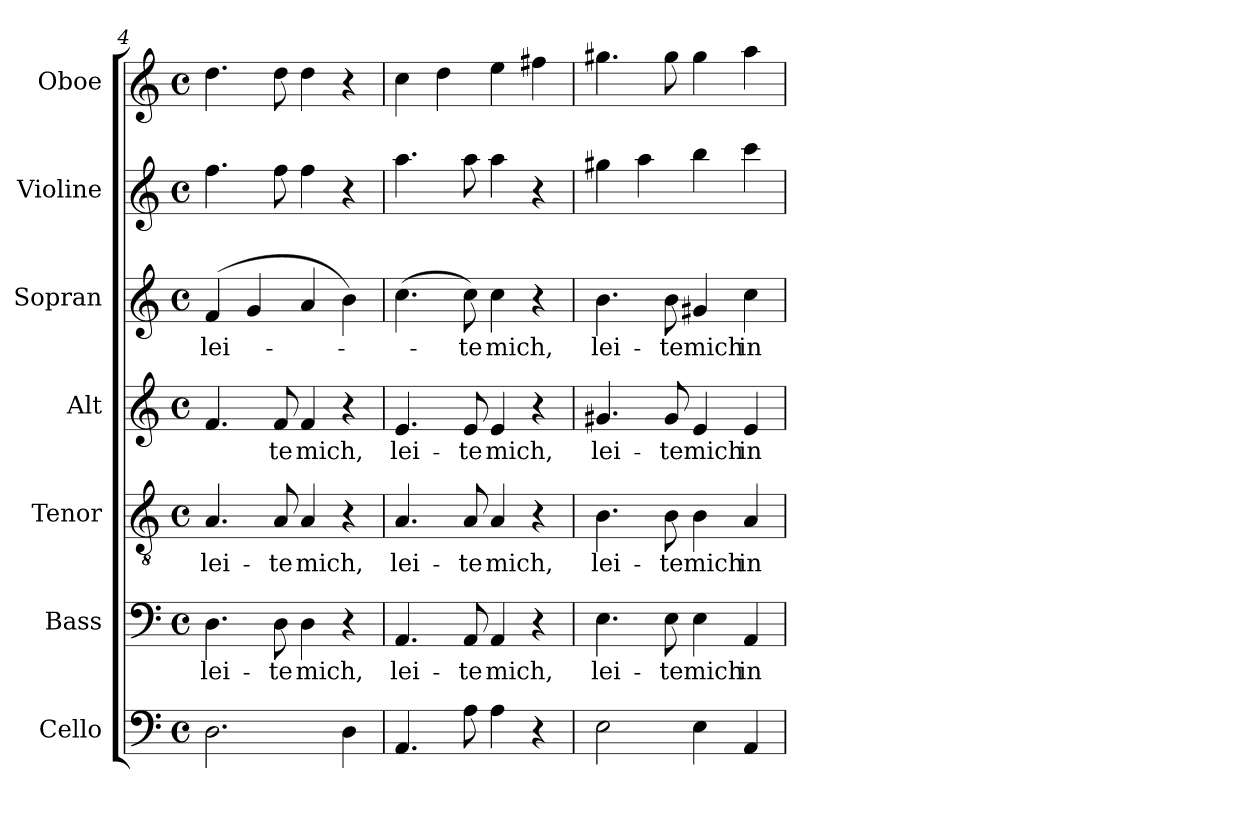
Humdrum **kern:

**kern	**kern	**text	**kern	**text	**kern	**text	**kern	**text	**kern	**kern
*part7	*part6	*part6	*part5	*part5	*part4	*part4	*part3	*part3	*part2	*part1
*staff7	*staff6	*staff6	*staff5	*staff5	*staff4	*staff4	*staff3	*staff3	*staff2	*staff1
*I"Cello	*I"Bass	*	*I"Tenor	*	*I"Alt	*	*I"Sopran	*	*I"Violine	*I"Oboe
*	*I'B.	*	*I'T.	*	*I'A.	*	*I'S.	*	*I'Vln. 1	*I'Ob.
*clefF4	*clefF4	*	*clefGv2	*	*clefG2	*	*clefG2	*	*clefG2	*clefG2
*	*	*	*ITrd7c12	*	*	*	*	*	*	*
*k[]	*k[]	*	*k[]	*	*k[]	*	*k[]	*	*k[]	*k[]
*C:	*C:	*	*C:	*	*C:	*	*C:	*	*C:	*C:
*M4/4	*M4/4	*	*M4/4	*	*M4/4	*	*M4/4	*	*M4/4	*M4/4
*met(c)	*met(c)	*	*met(c)	*	*met(c)	*	*met(c)	*	*met(c)	*met(c)
=4	=4	=4	=4	=4	=4	=4	=4	=4	=4	=4
!	!	!LO:LY:b:color=#000000	!	!	!	!	!	!	!	!
!	!	!	!	!LO:LY:b:color=#000000	!	!	!	!	!	!
!	!	!	!	!	!	!	!	!LO:LY:b:color=#000000	!	!
2.Di\	4.Di\	lei-	4.AAi/	lei-	4.fi/	.	(4fi/	lei-	4.ffi\	4.ddi\
.	.	.	.	.	.	.	4gi/	.	.	.
!	!	!LO:LY:b:color=#000000	!	!	!	!	!	!	!	!
!	!	!	!	!LO:LY:b:color=#000000	!	!	!	!	!	!
!	!	!	!	!	!	!LO:LY:b:color=#000000	!	!	!	!
.	8Di\	-te	8AAi/	-te	8fi/	-te	.	.	8ffi\	8ddi\
!	!	!LO:LY:b:color=#000000	!	!	!	!	!	!	!	!
!	!	!	!	!LO:LY:b:color=#000000	!	!	!	!	!	!
!	!	!	!	!	!	!LO:LY:b:color=#000000	!	!	!	!
.	4Di\	mich,	4AAi/	mich,	4fi/	mich,	4ai/	.	4ffi\	4ddi\
4Di\	4r	.	4r	.	4r	.	4bi\)	.	4r	4r
=5	=5	=5	=5	=5	=5	=5	=5	=5	=5	=5
!	!	!LO:LY:b:color=#000000	!	!	!	!	!	!	!	!
!	!	!	!	!LO:LY:b:color=#000000	!	!	!	!	!	!
!	!	!	!	!	!	!LO:LY:b:color=#000000	!	!	!	!
4.AAi/	4.AAi/	lei-	4.AAi/	lei-	4.ei/	lei-	(4.cci\	.	4.aai\	4cci\
.	.	.	.	.	.	.	.	.	.	4ddi\
!	!	!LO:LY:b:color=#000000	!	!	!	!	!	!	!	!
!	!	!	!	!LO:LY:b:color=#000000	!	!	!	!	!	!
!	!	!	!	!	!	!LO:LY:b:color=#000000	!	!	!	!
!	!	!	!	!	!	!	!	!LO:LY:b:color=#000000	!	!
8Ai\	8AAi/	-te	8AAi/	-te	8ei/	-te	8cci\)	-te	8aai\	.
!	!	!LO:LY:b:color=#000000	!	!	!	!	!	!	!	!
!	!	!	!	!LO:LY:b:color=#000000	!	!	!	!	!	!
!	!	!	!	!	!	!LO:LY:b:color=#000000	!	!	!	!
!	!	!	!	!	!	!	!	!LO:LY:b:color=#000000	!	!
4Ai\	4AAi/	mich,	4AAi/	mich,	4ei/	mich,	4cci\	mich,	4aai\	4eei\
4r	4r	.	4r	.	4r	.	4r	.	4r	4ff#Xi\
=6	=6	=6	=6	=6	=6	=6	=6	=6	=6	=6
!	!	!LO:LY:b:color=#000000	!	!	!	!	!	!	!	!
!	!	!	!	!LO:LY:b:color=#000000	!	!	!	!	!	!
!	!	!	!	!	!	!LO:LY:b:color=#000000	!	!	!	!
!	!	!	!	!	!	!	!	!LO:LY:b:color=#000000	!	!
2Ei\	4.Ei\	lei-	4.BBi\	lei-	4.g#Xi/	lei-	4.bi\	lei-	4gg#Xi\	4.gg#Xi\
.	.	.	.	.	.	.	.	.	4aai\	.
!	!	!LO:LY:b:color=#000000	!	!	!	!	!	!	!	!
!	!	!	!	!LO:LY:b:color=#000000	!	!	!	!	!	!
!	!	!	!	!	!	!LO:LY:b:color=#000000	!	!	!	!
!	!	!	!	!	!	!	!	!LO:LY:b:color=#000000	!	!
.	8Ei\	-te	8BBi\	-te	8g#i/	-te	8bi\	-te	.	8gg#i\
!	!	!LO:LY:b:color=#000000	!	!	!	!	!	!	!	!
!	!	!	!	!LO:LY:b:color=#000000	!	!	!	!	!	!
!	!	!	!	!	!	!LO:LY:b:color=#000000	!	!	!	!
!	!	!	!	!	!	!	!	!LO:LY:b:color=#000000	!	!
4Ei\	4Ei\	mich	4BBi\	mich	4ei/	mich	4g#Xi/	mich	4bbi\	4gg#i\
!	!	!LO:LY:b:color=#000000	!	!	!	!	!	!	!	!
!	!	!	!	!LO:LY:b:color=#000000	!	!	!	!	!	!
!	!	!	!	!	!	!LO:LY:b:color=#000000	!	!	!	!
!	!	!	!	!	!	!	!	!LO:LY:b:color=#000000	!	!
4AAi/	4AAi/	in	4AAi/	in	4ei/	in	4cci\	in	4ccci\	4aai\
=	=	=	=	=	=	=	=	=	=	=
*-	*-	*-	*-	*-	*-	*-	*-	*-	*-	*-
